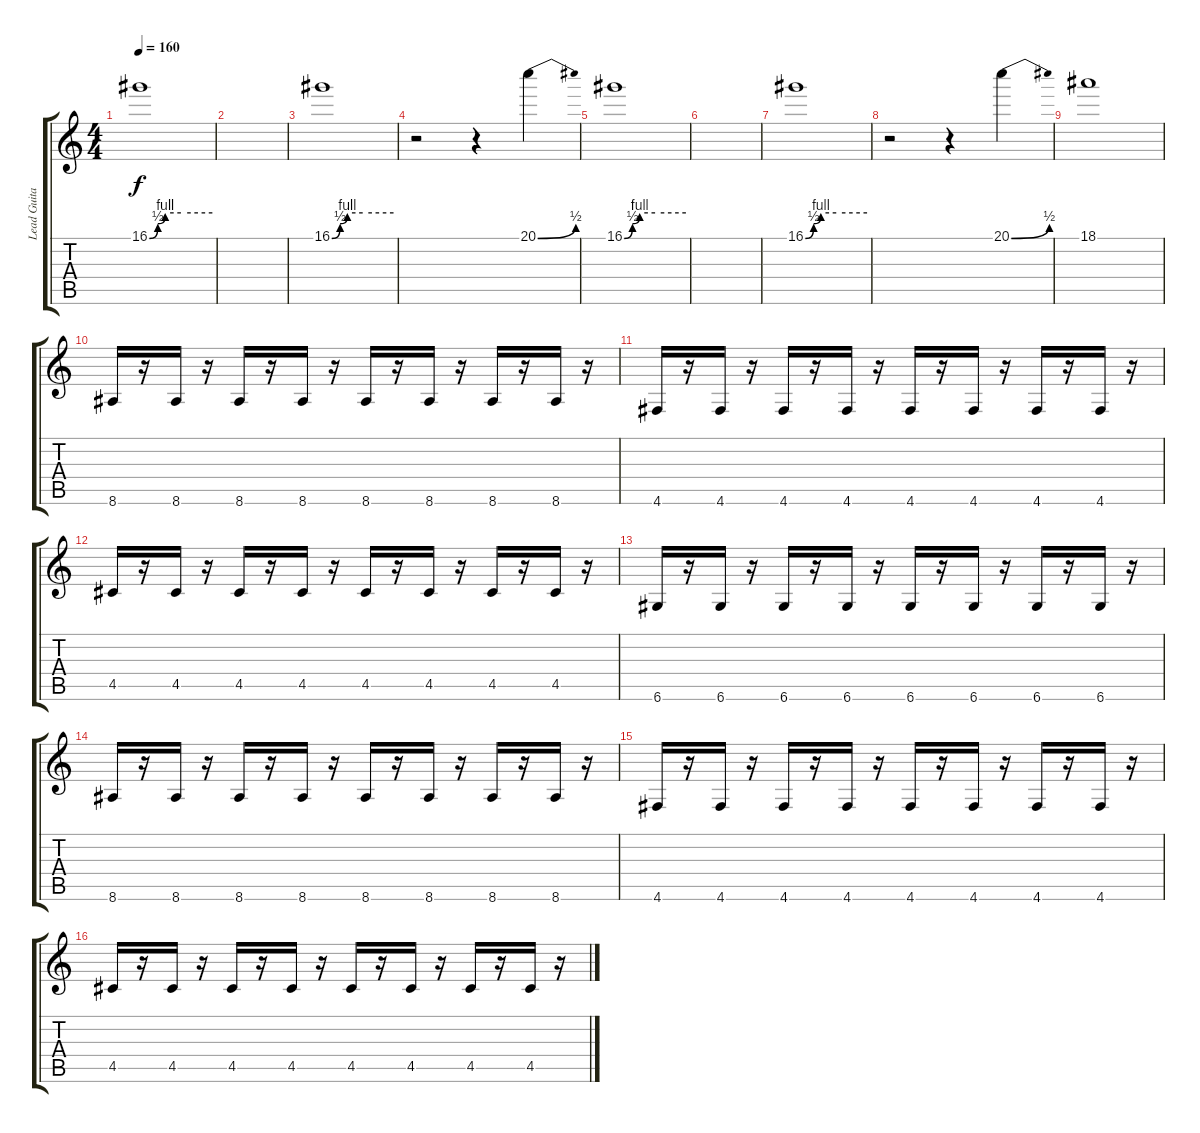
\track ("Lead Guitar" "Lead Guita") {instrument distortionguitar}
\staff {score tabs}
\tuning (E4 B3 G3 D3 A2 D2) {hide}
\ts (4 4)
\tempo 160
\clef g2
\ks c
16.1{be (custom 0 0 8 2 15 4 30 4 60 4)}.1{dy f} |
|
16.1{be (custom 0 0 8 2 15 4 30 4 60 4)}.1 |
r.2 r.4 20.1{be (bend 0 0 60 2)}.4 |
16.1{be (custom 0 0 8 2 15 4 30 4 60 4)}.1 |
|
16.1{be (custom 0 0 8 2 15 4 30 4 60 4)}.1 |
r.2 r.4 20.1{be (bend 0 0 60 2)}.4 |
18.1.1 |
8.6.16 r.16 8.6.16 r.16 8.6.16 r.16 8.6.16 r.16 8.6.16 r.16 8.6.16 r.16 8.6.16 r.16 8.6.16 r.16 |
4.6.16 r.16 4.6.16 r.16 4.6.16 r.16 4.6.16 r.16 4.6.16 r.16 4.6.16 r.16 4.6.16 r.16 4.6.16 r.16 |
4.5.16 r.16 4.5.16 r.16 4.5.16 r.16 4.5.16 r.16 4.5.16 r.16 4.5.16 r.16 4.5.16 r.16 4.5.16 r.16 |
6.6.16 r.16 6.6.16 r.16 6.6.16 r.16 6.6.16 r.16 6.6.16 r.16 6.6.16 r.16 6.6.16 r.16 6.6.16 r.16 |
8.6.16 r.16 8.6.16 r.16 8.6.16 r.16 8.6.16 r.16 8.6.16 r.16 8.6.16 r.16 8.6.16 r.16 8.6.16 r.16 |
4.6.16 r.16 4.6.16 r.16 4.6.16 r.16 4.6.16 r.16 4.6.16 r.16 4.6.16 r.16 4.6.16 r.16 4.6.16 r.16 |
4.5.16 r.16 4.5.16 r.16 4.5.16 r.16 4.5.16 r.16 4.5.16 r.16 4.5.16 r.16 4.5.16 r.16 4.5.16 r.16
